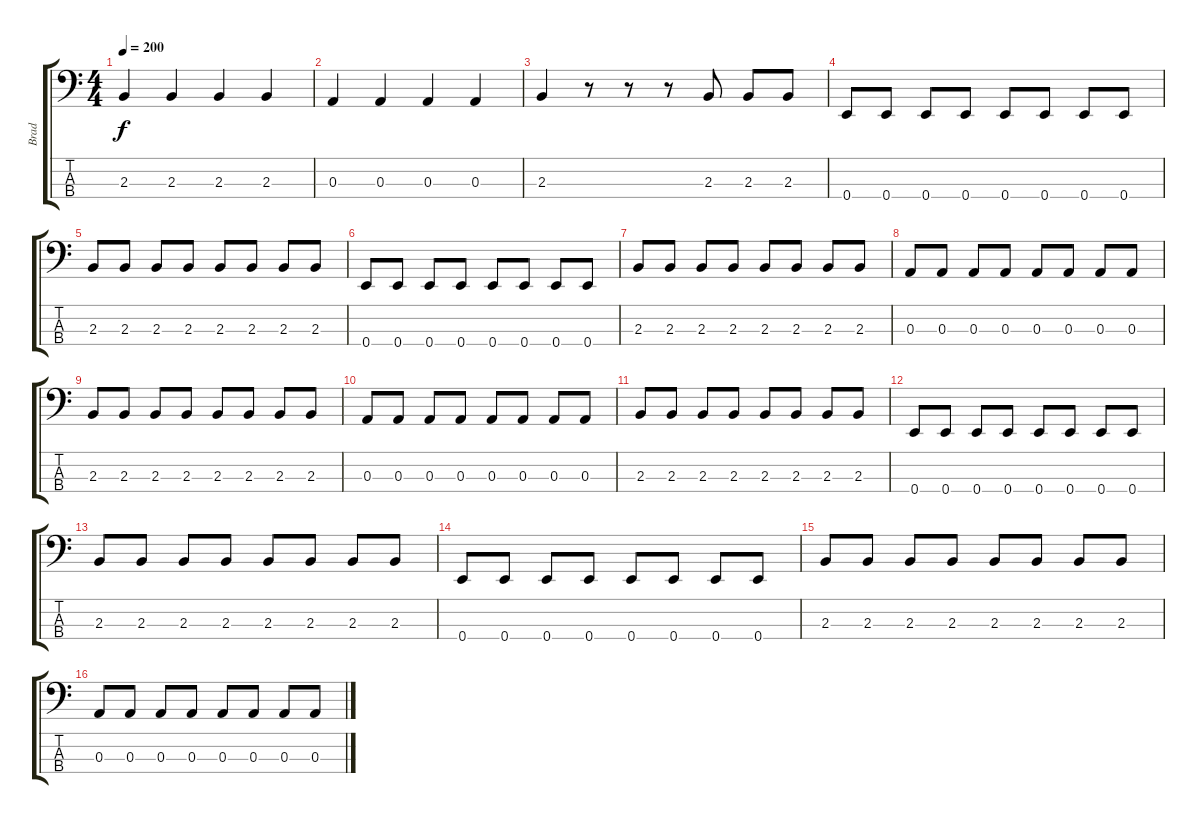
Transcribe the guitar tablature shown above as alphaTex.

\track ("Brad" "Brad") {instrument electricbasspick}
\staff {score tabs}
\tuning (G2 D2 A1 E1) {hide}
\ts (4 4)
\tempo 200
\clef f4
\ks c
2.3.4{dy f} 2.3.4 2.3.4 2.3.4 |
0.3.4 0.3.4 0.3.4 0.3.4 |
2.3.4 r.8 r.8 r.8 2.3.8 2.3.8 2.3.8 |
0.4.8 0.4.8 0.4.8 0.4.8 0.4.8 0.4.8 0.4.8 0.4.8 |
2.3.8 2.3.8 2.3.8 2.3.8 2.3.8 2.3.8 2.3.8 2.3.8 |
0.4.8 0.4.8 0.4.8 0.4.8 0.4.8 0.4.8 0.4.8 0.4.8 |
2.3.8 2.3.8 2.3.8 2.3.8 2.3.8 2.3.8 2.3.8 2.3.8 |
0.3.8 0.3.8 0.3.8 0.3.8 0.3.8 0.3.8 0.3.8 0.3.8 |
2.3.8 2.3.8 2.3.8 2.3.8 2.3.8 2.3.8 2.3.8 2.3.8 |
0.3.8 0.3.8 0.3.8 0.3.8 0.3.8 0.3.8 0.3.8 0.3.8 |
2.3.8 2.3.8 2.3.8 2.3.8 2.3.8 2.3.8 2.3.8 2.3.8 |
0.4.8 0.4.8 0.4.8 0.4.8 0.4.8 0.4.8 0.4.8 0.4.8 |
2.3.8 2.3.8 2.3.8 2.3.8 2.3.8 2.3.8 2.3.8 2.3.8 |
0.4.8 0.4.8 0.4.8 0.4.8 0.4.8 0.4.8 0.4.8 0.4.8 |
2.3.8 2.3.8 2.3.8 2.3.8 2.3.8 2.3.8 2.3.8 2.3.8 |
0.3.8 0.3.8 0.3.8 0.3.8 0.3.8 0.3.8 0.3.8 0.3.8
